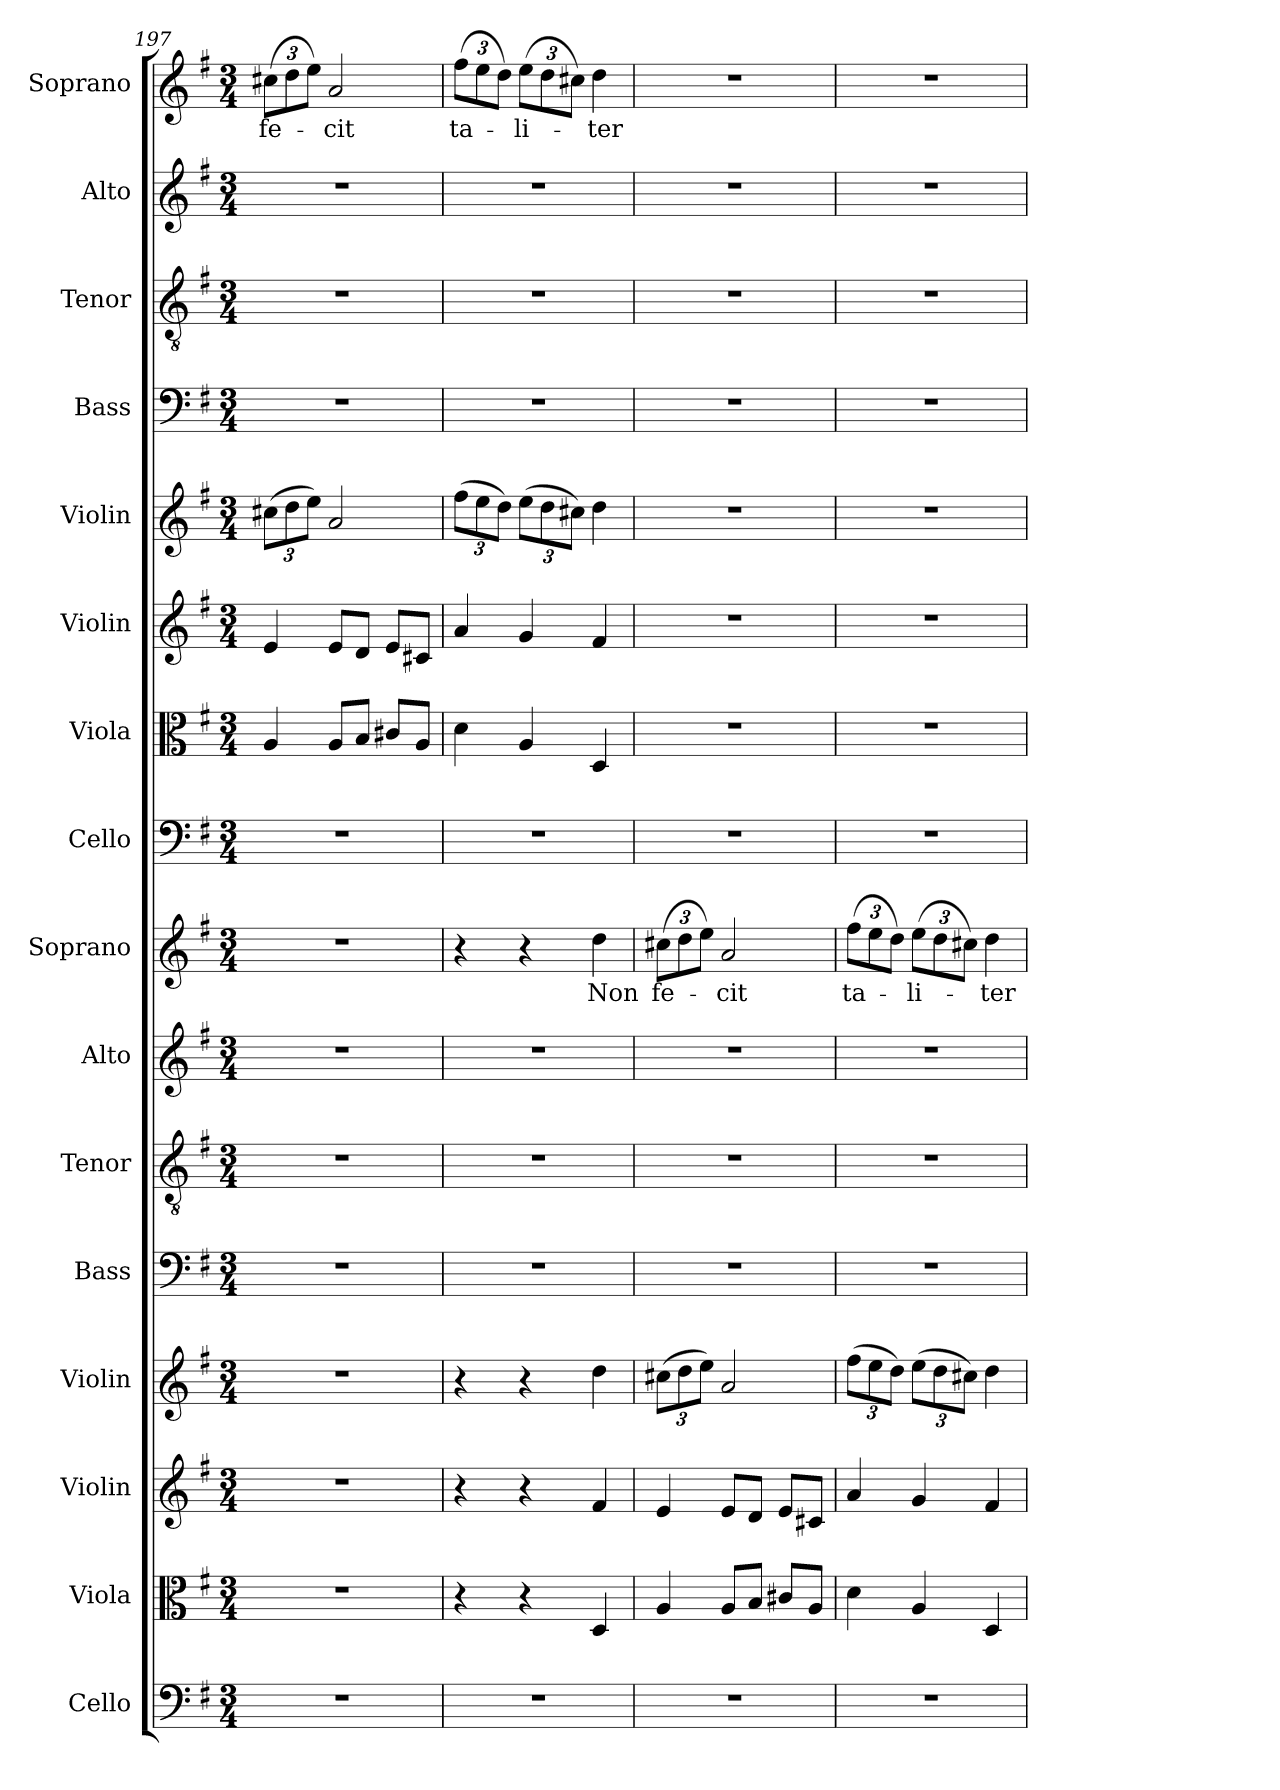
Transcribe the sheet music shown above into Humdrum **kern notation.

**kern	**kern	**kern	**kern	**kern	**kern	**kern	**kern	**text	**kern	**kern	**kern	**kern	**kern	**kern	**kern	**kern	**text
*part16	*part15	*part14	*part13	*part12	*part11	*part10	*part9	*part9	*part8	*part7	*part6	*part5	*part4	*part3	*part2	*part1	*part1
*staff16	*staff15	*staff14	*staff13	*staff12	*staff11	*staff10	*staff9	*staff9	*staff8	*staff7	*staff6	*staff5	*staff4	*staff3	*staff2	*staff1	*staff1
*I"Cello	*I"Viola	*I"Violin	*I"Violin	*I"Bass	*I"Tenor	*I"Alto	*I"Soprano	*	*I"Cello	*I"Viola	*I"Violin	*I"Violin	*I"Bass	*I"Tenor	*I"Alto	*I"Soprano	*
*	*I'Vla.	*I'Vln.	*I'Vln.	*I'B	*I'T	*I'A	*I'S	*	*	*I'Vla.	*I'Vln.	*I'Vln.	*I'B	*I'T	*I'A	*I'S	*
*clefF4	*clefC3	*clefG2	*clefG2	*clefF4	*clefGv2	*clefG2	*clefG2	*	*clefF4	*clefC3	*clefG2	*clefG2	*clefF4	*clefGv2	*clefG2	*clefG2	*
*k[f#]	*k[f#]	*k[f#]	*k[f#]	*k[f#]	*k[f#]	*k[f#]	*k[f#]	*	*k[f#]	*k[f#]	*k[f#]	*k[f#]	*k[f#]	*k[f#]	*k[f#]	*k[f#]	*
*e:	*e:	*e:	*e:	*e:	*e:	*e:	*e:	*	*e:	*e:	*e:	*e:	*e:	*e:	*e:	*e:	*
*M3/4	*M3/4	*M3/4	*M3/4	*M3/4	*M3/4	*M3/4	*M3/4	*	*M3/4	*M3/4	*M3/4	*M3/4	*M3/4	*M3/4	*M3/4	*M3/4	*
=197	=197	=197	=197	=197	=197	=197	=197	=197	=197	=197	=197	=197	=197	=197	=197	=197	=197
!	!	!	!	!	!	!	!	!	!	!	!	!	!	!	!	!	!LO:LY:b
2.r	2.r	2.r	2.r	2.r	2.r	2.r	2.r	.	2.r	4A/	4e/	(>12cc#X\L	2.r	2.r	2.r	(>12cc#X\L	fe-
.	.	.	.	.	.	.	.	.	.	.	.	12dd\	.	.	.	12dd\	.
.	.	.	.	.	.	.	.	.	.	.	.	12ee\J)	.	.	.	12ee\J)	.
!	!	!	!	!	!	!	!	!	!	!	!	!	!	!	!	!	!LO:LY:b
.	.	.	.	.	.	.	.	.	.	8A/L	8e/L	2a/	.	.	.	2a/	-cit
.	.	.	.	.	.	.	.	.	.	8B/J	8d/J	.	.	.	.	.	.
.	.	.	.	.	.	.	.	.	.	8c#X/L	8e/L	.	.	.	.	.	.
.	.	.	.	.	.	.	.	.	.	8A/J	8c#X/J	.	.	.	.	.	.
=198	=198	=198	=198	=198	=198	=198	=198	=198	=198	=198	=198	=198	=198	=198	=198	=198	=198
!	!	!	!	!	!	!	!	!	!	!	!	!	!	!	!	!	!LO:LY:b
2.r	4r	4r	4r	2.r	2.r	2.r	4r	.	2.r	4d\	4a/	(>12ff#\L	2.r	2.r	2.r	(>12ff#\L	ta-
.	.	.	.	.	.	.	.	.	.	.	.	12ee\	.	.	.	12ee\	.
.	.	.	.	.	.	.	.	.	.	.	.	12dd\J)	.	.	.	12dd\J)	.
!	!	!	!	!	!	!	!	!	!	!	!	!	!	!	!	!	!LO:LY:b
.	4r	4r	4r	.	.	.	4r	.	.	4A/	4g/	(>12ee\L	.	.	.	(>12ee\L	-li-
.	.	.	.	.	.	.	.	.	.	.	.	12dd\	.	.	.	12dd\	.
.	.	.	.	.	.	.	.	.	.	.	.	12cc#X\J)	.	.	.	12cc#X\J)	.
!	!	!	!	!	!	!	!	!LO:LY:b	!	!	!	!	!	!	!	!	!
!	!	!	!	!	!	!	!	!	!	!	!	!	!	!	!	!	!LO:LY:b
.	4D/	4f#/	4dd\	.	.	.	4dd\	Non	.	4D/	4f#/	4dd\	.	.	.	4dd\	-ter
=199	=199	=199	=199	=199	=199	=199	=199	=199	=199	=199	=199	=199	=199	=199	=199	=199	=199
!	!	!	!	!	!	!	!	!LO:LY:b	!	!	!	!	!	!	!	!	!
2.r	4A/	4e/	(>12cc#X\L	2.r	2.r	2.r	(>12cc#X\L	fe-	2.r	2.r	2.r	2.r	2.r	2.r	2.r	2.r	.
.	.	.	12dd\	.	.	.	12dd\	.	.	.	.	.	.	.	.	.	.
.	.	.	12ee\J)	.	.	.	12ee\J)	.	.	.	.	.	.	.	.	.	.
!	!	!	!	!	!	!	!	!LO:LY:b	!	!	!	!	!	!	!	!	!
.	8A/L	8e/L	2a/	.	.	.	2a/	-cit	.	.	.	.	.	.	.	.	.
.	8B/J	8d/J	.	.	.	.	.	.	.	.	.	.	.	.	.	.	.
.	8c#X/L	8e/L	.	.	.	.	.	.	.	.	.	.	.	.	.	.	.
.	8A/J	8c#X/J	.	.	.	.	.	.	.	.	.	.	.	.	.	.	.
=200	=200	=200	=200	=200	=200	=200	=200	=200	=200	=200	=200	=200	=200	=200	=200	=200	=200
!	!	!	!	!	!	!	!	!LO:LY:b	!	!	!	!	!	!	!	!	!
2.r	4d\	4a/	(>12ff#\L	2.r	2.r	2.r	(>12ff#\L	ta-	2.r	2.r	2.r	2.r	2.r	2.r	2.r	2.r	.
.	.	.	12ee\	.	.	.	12ee\	.	.	.	.	.	.	.	.	.	.
.	.	.	12dd\J)	.	.	.	12dd\J)	.	.	.	.	.	.	.	.	.	.
!	!	!	!	!	!	!	!	!LO:LY:b	!	!	!	!	!	!	!	!	!
.	4A/	4g/	(>12ee\L	.	.	.	(>12ee\L	-li-	.	.	.	.	.	.	.	.	.
.	.	.	12dd\	.	.	.	12dd\	.	.	.	.	.	.	.	.	.	.
.	.	.	12cc#X\J)	.	.	.	12cc#X\J)	.	.	.	.	.	.	.	.	.	.
!	!	!	!	!	!	!	!	!LO:LY:b	!	!	!	!	!	!	!	!	!
.	4D/	4f#/	4dd\	.	.	.	4dd\	-ter	.	.	.	.	.	.	.	.	.
=	=	=	=	=	=	=	=	=	=	=	=	=	=	=	=	=	=
*-	*-	*-	*-	*-	*-	*-	*-	*-	*-	*-	*-	*-	*-	*-	*-	*-	*-
